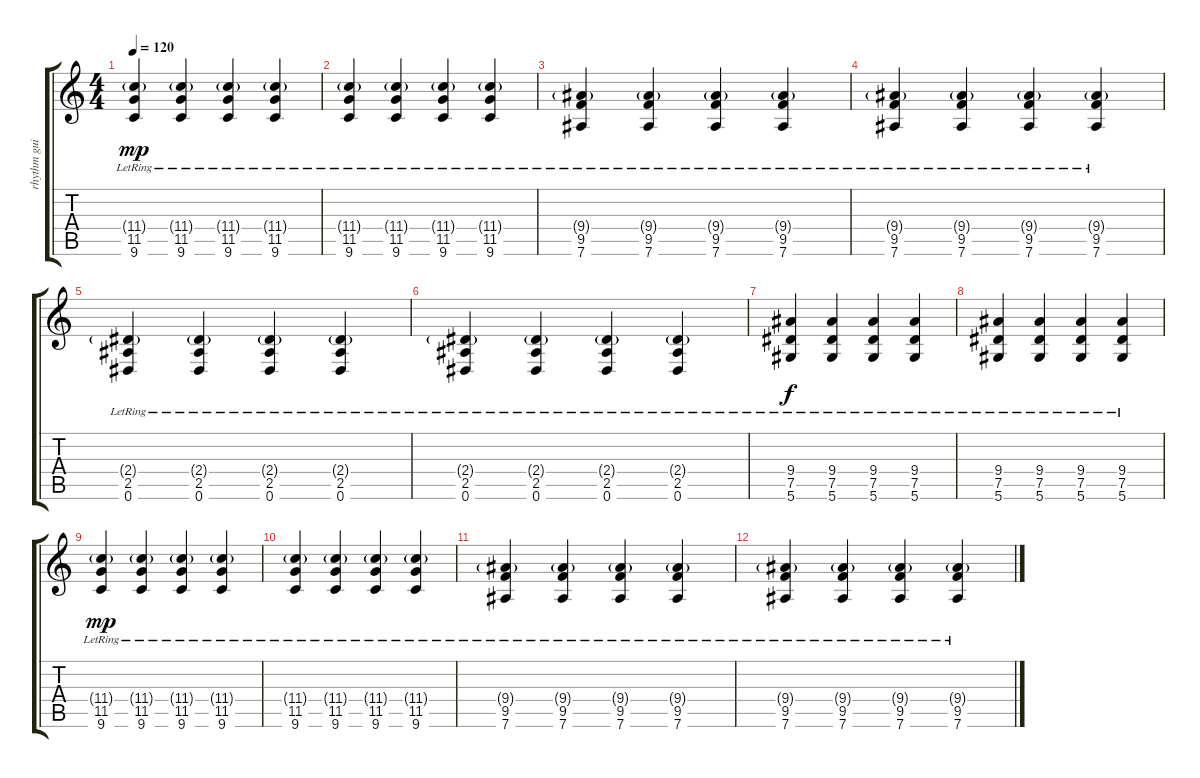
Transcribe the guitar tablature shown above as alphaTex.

\track ("rhythm guitar #2" "rhythm gui") {instrument overdrivenguitar}
\staff {score tabs}
\tuning (Eb4 Bb3 Gb3 Db3 Ab2 Eb2) {hide}
\ts (4 4)
\tempo 120
\clef g2
\ks c
(11.4{g lr} 11.5{lr} 9.6{lr}).4{dy mp} (11.4{g lr} 11.5{lr} 9.6{lr}).4 (11.4{g lr} 11.5{lr} 9.6{lr}).4 (11.4{g lr} 11.5{lr} 9.6{lr}).4 |
(11.4{g lr} 11.5{lr} 9.6{lr}).4 (11.4{g lr} 11.5{lr} 9.6{lr}).4 (11.4{g lr} 11.5{lr} 9.6{lr}).4 (11.4{g lr} 11.5{lr} 9.6{lr}).4 |
(9.4{g lr} 9.5{lr} 7.6{lr}).4 (9.4{g lr} 9.5{lr} 7.6{lr}).4 (9.4{g lr} 9.5{lr} 7.6{lr}).4 (9.4{g lr} 9.5{lr} 7.6{lr}).4 |
(9.4{g lr} 9.5{lr} 7.6{lr}).4 (9.4{g lr} 9.5{lr} 7.6{lr}).4 (9.4{g lr} 9.5{lr} 7.6{lr}).4 (9.4{g lr} 9.5{lr} 7.6{lr}).4 |
(2.4{g lr} 2.5{lr} 0.6{lr}).4 (2.4{g lr} 2.5{lr} 0.6{lr}).4 (2.4{g lr} 2.5{lr} 0.6{lr}).4 (2.4{g lr} 2.5{lr} 0.6{lr}).4 |
(2.4{g lr} 2.5{lr} 0.6{lr}).4 (2.4{g lr} 2.5{lr} 0.6{lr}).4 (2.4{g lr} 2.5{lr} 0.6{lr}).4 (2.4{g lr} 2.5{lr} 0.6{lr}).4 |
(9.4{lr} 7.5{lr} 5.6{lr}).4{dy f} (9.4{lr} 7.5{lr} 5.6{lr}).4 (9.4{lr} 7.5{lr} 5.6{lr}).4 (9.4{lr} 7.5{lr} 5.6{lr}).4 |
(9.4{lr} 7.5{lr} 5.6{lr}).4 (9.4{lr} 7.5{lr} 5.6{lr}).4 (9.4{lr} 7.5{lr} 5.6{lr}).4 (9.4{lr} 7.5{lr} 5.6{lr}).4 |
(11.4{g lr} 11.5{lr} 9.6{lr}).4{dy mp} (11.4{g lr} 11.5{lr} 9.6{lr}).4 (11.4{g lr} 11.5{lr} 9.6{lr}).4 (11.4{g lr} 11.5{lr} 9.6{lr}).4 |
(11.4{g lr} 11.5{lr} 9.6{lr}).4 (11.4{g lr} 11.5{lr} 9.6{lr}).4 (11.4{g lr} 11.5{lr} 9.6{lr}).4 (11.4{g lr} 11.5{lr} 9.6{lr}).4 |
(9.4{g lr} 9.5{lr} 7.6{lr}).4 (9.4{g lr} 9.5{lr} 7.6{lr}).4 (9.4{g lr} 9.5{lr} 7.6{lr}).4 (9.4{g lr} 9.5{lr} 7.6{lr}).4 |
(9.4{g lr} 9.5{lr} 7.6{lr}).4 (9.4{g lr} 9.5{lr} 7.6{lr}).4 (9.4{g lr} 9.5{lr} 7.6{lr}).4 (9.4{g lr} 9.5{lr} 7.6{lr}).4
